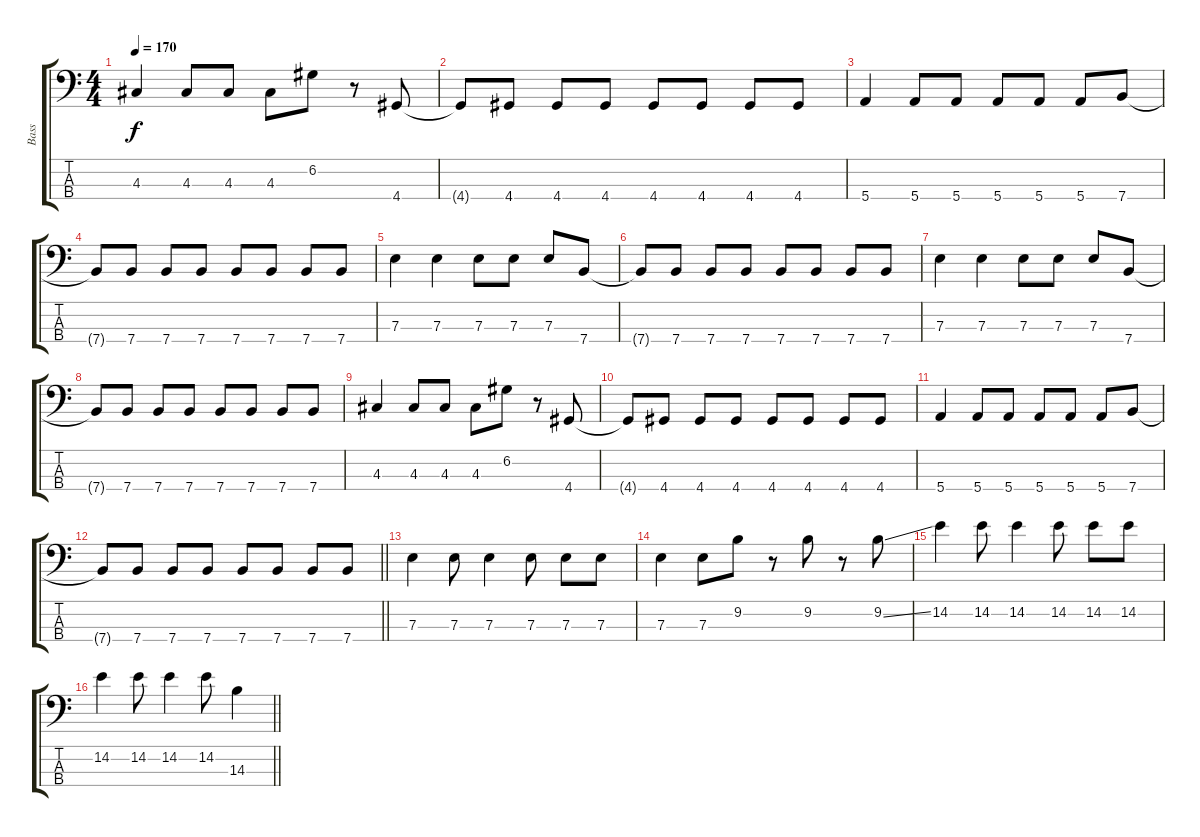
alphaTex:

\track ("Bass" "Bass") {instrument electricbasspick}
\staff {score tabs}
\tuning (G2 D2 A1 E1) {hide}
\ts (4 4)
\tempo 170
\clef f4
\ks c
4.3.4{dy f} 4.3.8 4.3.8 4.3.8 6.2.8 r.8 4.4.8 |
4.4{t}.8 4.4.8 4.4.8 4.4.8 4.4.8 4.4.8 4.4.8 4.4.8 |
5.4.4 5.4.8 5.4.8 5.4.8 5.4.8 5.4.8 7.4.8 |
7.4{t}.8 7.4.8 7.4.8 7.4.8 7.4.8 7.4.8 7.4.8 7.4.8 |
7.3.4 7.3.4 7.3.8 7.3.8 7.3.8 7.4.8 |
7.4{t}.8 7.4.8 7.4.8 7.4.8 7.4.8 7.4.8 7.4.8 7.4.8 |
7.3.4 7.3.4 7.3.8 7.3.8 7.3.8 7.4.8 |
7.4{t}.8 7.4.8 7.4.8 7.4.8 7.4.8 7.4.8 7.4.8 7.4.8 |
4.3.4 4.3.8 4.3.8 4.3.8 6.2.8 r.8 4.4.8 |
4.4{t}.8 4.4.8 4.4.8 4.4.8 4.4.8 4.4.8 4.4.8 4.4.8 |
5.4.4 5.4.8 5.4.8 5.4.8 5.4.8 5.4.8 7.4.8 |
\barLineRight lightlight
7.4{t}.8 7.4.8 7.4.8 7.4.8 7.4.8 7.4.8 7.4.8 7.4.8 |
7.3.4 7.3.8 7.3.4 7.3.8 7.3.8 7.3.8 |
7.3.4 7.3.8 9.2.8 r.8 9.2.8 r.8 9.2{ss}.8 |
14.2.4 14.2.8 14.2.4 14.2.8 14.2.8 14.2.8 |
\barLineRight lightlight
14.2.4 14.2.8 14.2.4 14.2.8 14.3{ss}.4
